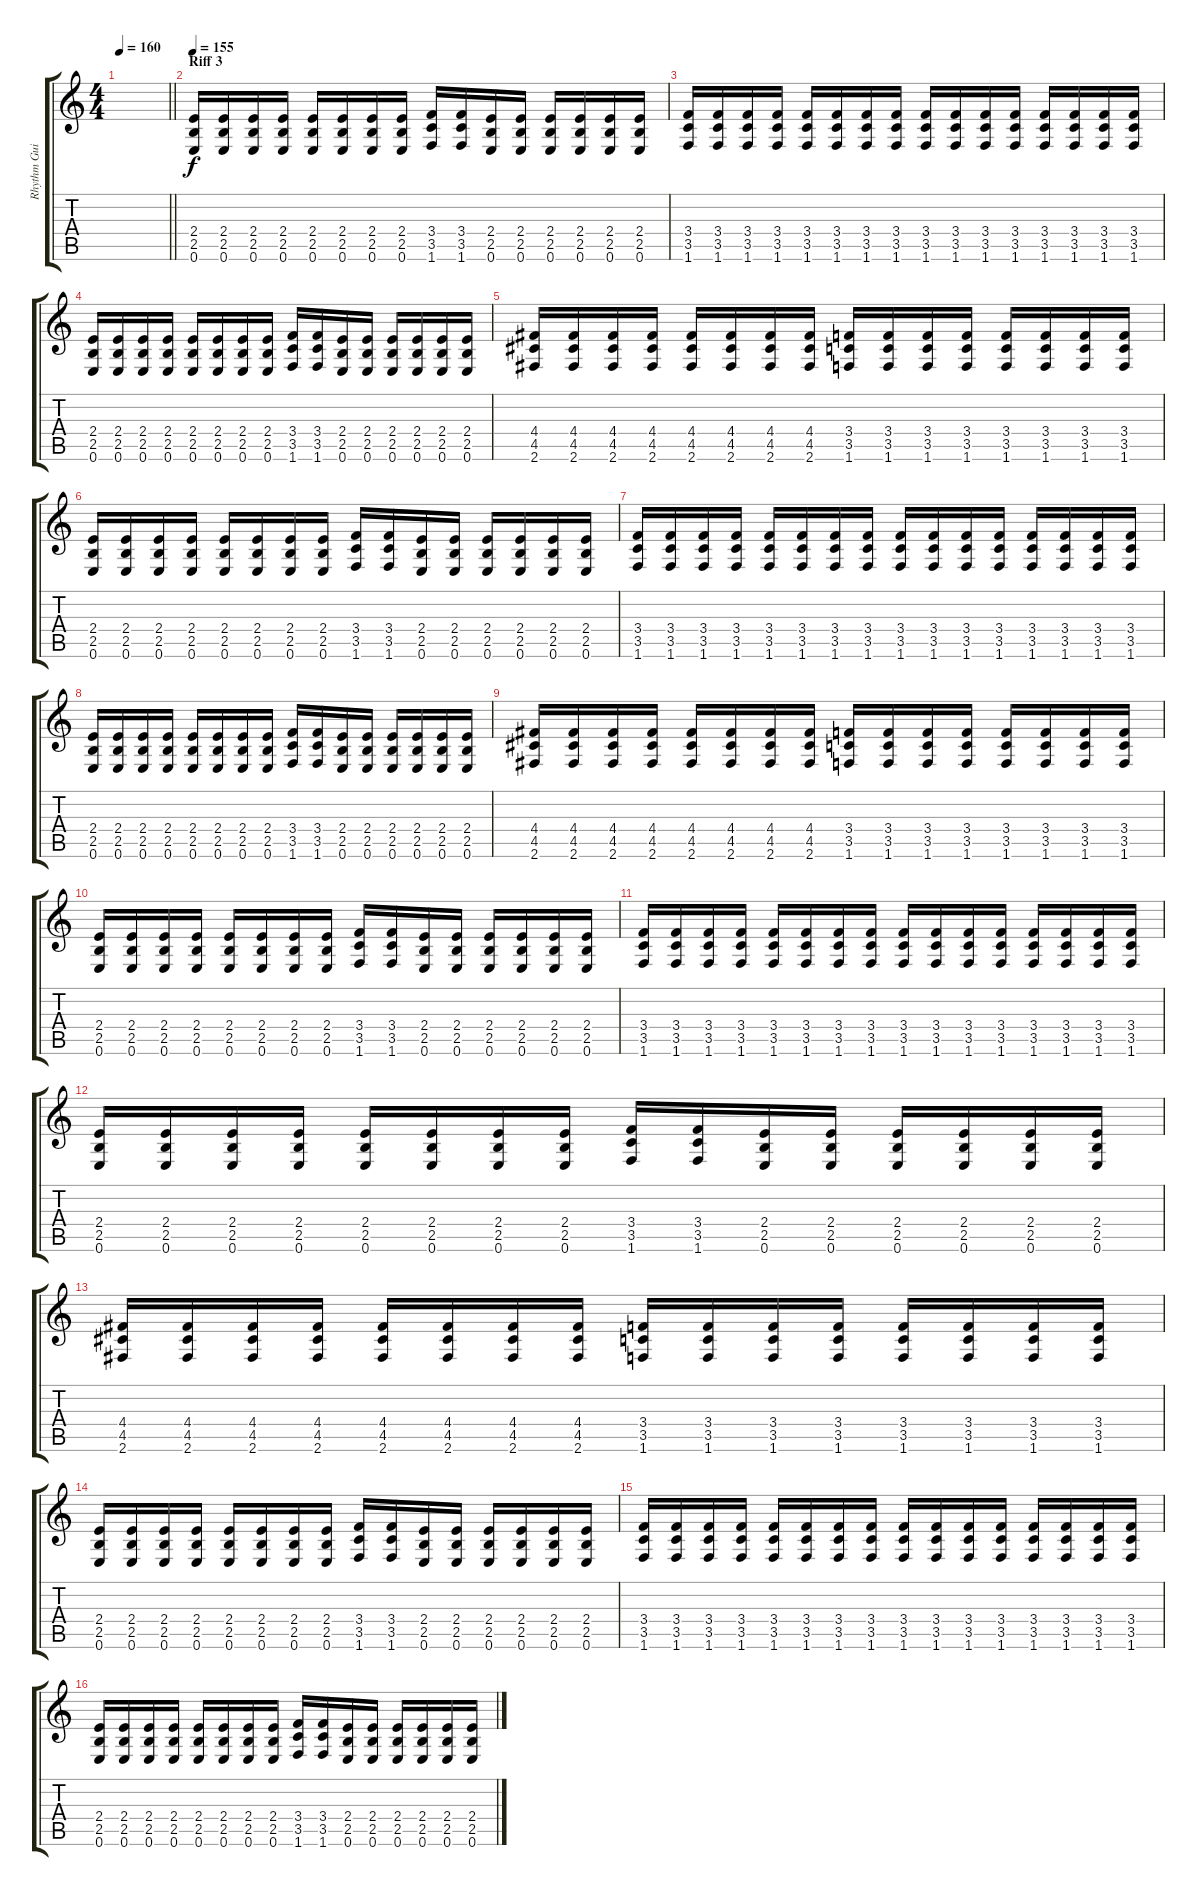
\track ("Rhythm Guitar" "Rhythm Gui") {instrument overdrivenguitar}
\staff {score tabs}
\tuning (E4 B3 G3 D3 A2 E2) {hide}
\ts (4 4)
\tempo 160
\clef g2
\barLineRight lightlight
\ks c
|
\section ("" "Riff 3")
\tempo 150
\tempo 155
(2.4 2.5 0.6).16 (2.4 2.5 0.6).16 (2.4 2.5 0.6).16 (2.4 2.5 0.6).16 (2.4 2.5 0.6).16 (2.4 2.5 0.6).16 (2.4 2.5 0.6).16 (2.4 2.5 0.6).16 (3.4 3.5 1.6).16 (3.4 3.5 1.6).16 (2.4 2.5 0.6).16 (2.4 2.5 0.6).16 (2.4 2.5 0.6).16 (2.4 2.5 0.6).16 (2.4 2.5 0.6).16 (2.4 2.5 0.6).16 |
(3.4 3.5 1.6).16 (3.4 3.5 1.6).16 (3.4 3.5 1.6).16 (3.4 3.5 1.6).16 (3.4 3.5 1.6).16 (3.4 3.5 1.6).16 (3.4 3.5 1.6).16 (3.4 3.5 1.6).16 (3.4 3.5 1.6).16 (3.4 3.5 1.6).16 (3.4 3.5 1.6).16 (3.4 3.5 1.6).16 (3.4 3.5 1.6).16 (3.4 3.5 1.6).16 (3.4 3.5 1.6).16 (3.4 3.5 1.6).16 |
(2.4 2.5 0.6).16 (2.4 2.5 0.6).16 (2.4 2.5 0.6).16 (2.4 2.5 0.6).16 (2.4 2.5 0.6).16 (2.4 2.5 0.6).16 (2.4 2.5 0.6).16 (2.4 2.5 0.6).16 (3.4 3.5 1.6).16 (3.4 3.5 1.6).16 (2.4 2.5 0.6).16 (2.4 2.5 0.6).16 (2.4 2.5 0.6).16 (2.4 2.5 0.6).16 (2.4 2.5 0.6).16 (2.4 2.5 0.6).16 |
(4.4 4.5 2.6).16 (4.4 4.5 2.6).16 (4.4 4.5 2.6).16 (4.4 4.5 2.6).16 (4.4 4.5 2.6).16 (4.4 4.5 2.6).16 (4.4 4.5 2.6).16 (4.4 4.5 2.6).16 (3.4 3.5 1.6).16 (3.4 3.5 1.6).16 (3.4 3.5 1.6).16 (3.4 3.5 1.6).16 (3.4 3.5 1.6).16 (3.4 3.5 1.6).16 (3.4 3.5 1.6).16 (3.4 3.5 1.6).16 |
(2.4 2.5 0.6).16 (2.4 2.5 0.6).16 (2.4 2.5 0.6).16 (2.4 2.5 0.6).16 (2.4 2.5 0.6).16 (2.4 2.5 0.6).16 (2.4 2.5 0.6).16 (2.4 2.5 0.6).16 (3.4 3.5 1.6).16 (3.4 3.5 1.6).16 (2.4 2.5 0.6).16 (2.4 2.5 0.6).16 (2.4 2.5 0.6).16 (2.4 2.5 0.6).16 (2.4 2.5 0.6).16 (2.4 2.5 0.6).16 |
(3.4 3.5 1.6).16 (3.4 3.5 1.6).16 (3.4 3.5 1.6).16 (3.4 3.5 1.6).16 (3.4 3.5 1.6).16 (3.4 3.5 1.6).16 (3.4 3.5 1.6).16 (3.4 3.5 1.6).16 (3.4 3.5 1.6).16 (3.4 3.5 1.6).16 (3.4 3.5 1.6).16 (3.4 3.5 1.6).16 (3.4 3.5 1.6).16 (3.4 3.5 1.6).16 (3.4 3.5 1.6).16 (3.4 3.5 1.6).16 |
(2.4 2.5 0.6).16 (2.4 2.5 0.6).16 (2.4 2.5 0.6).16 (2.4 2.5 0.6).16 (2.4 2.5 0.6).16 (2.4 2.5 0.6).16 (2.4 2.5 0.6).16 (2.4 2.5 0.6).16 (3.4 3.5 1.6).16 (3.4 3.5 1.6).16 (2.4 2.5 0.6).16 (2.4 2.5 0.6).16 (2.4 2.5 0.6).16 (2.4 2.5 0.6).16 (2.4 2.5 0.6).16 (2.4 2.5 0.6).16 |
(4.4 4.5 2.6).16 (4.4 4.5 2.6).16 (4.4 4.5 2.6).16 (4.4 4.5 2.6).16 (4.4 4.5 2.6).16 (4.4 4.5 2.6).16 (4.4 4.5 2.6).16 (4.4 4.5 2.6).16 (3.4 3.5 1.6).16 (3.4 3.5 1.6).16 (3.4 3.5 1.6).16 (3.4 3.5 1.6).16 (3.4 3.5 1.6).16 (3.4 3.5 1.6).16 (3.4 3.5 1.6).16 (3.4 3.5 1.6).16 |
(2.4 2.5 0.6).16 (2.4 2.5 0.6).16 (2.4 2.5 0.6).16 (2.4 2.5 0.6).16 (2.4 2.5 0.6).16 (2.4 2.5 0.6).16 (2.4 2.5 0.6).16 (2.4 2.5 0.6).16 (3.4 3.5 1.6).16 (3.4 3.5 1.6).16 (2.4 2.5 0.6).16 (2.4 2.5 0.6).16 (2.4 2.5 0.6).16 (2.4 2.5 0.6).16 (2.4 2.5 0.6).16 (2.4 2.5 0.6).16 |
(3.4 3.5 1.6).16 (3.4 3.5 1.6).16 (3.4 3.5 1.6).16 (3.4 3.5 1.6).16 (3.4 3.5 1.6).16 (3.4 3.5 1.6).16 (3.4 3.5 1.6).16 (3.4 3.5 1.6).16 (3.4 3.5 1.6).16 (3.4 3.5 1.6).16 (3.4 3.5 1.6).16 (3.4 3.5 1.6).16 (3.4 3.5 1.6).16 (3.4 3.5 1.6).16 (3.4 3.5 1.6).16 (3.4 3.5 1.6).16 |
(2.4 2.5 0.6).16 (2.4 2.5 0.6).16 (2.4 2.5 0.6).16 (2.4 2.5 0.6).16 (2.4 2.5 0.6).16 (2.4 2.5 0.6).16 (2.4 2.5 0.6).16 (2.4 2.5 0.6).16 (3.4 3.5 1.6).16 (3.4 3.5 1.6).16 (2.4 2.5 0.6).16 (2.4 2.5 0.6).16 (2.4 2.5 0.6).16 (2.4 2.5 0.6).16 (2.4 2.5 0.6).16 (2.4 2.5 0.6).16 |
(4.4 4.5 2.6).16 (4.4 4.5 2.6).16 (4.4 4.5 2.6).16 (4.4 4.5 2.6).16 (4.4 4.5 2.6).16 (4.4 4.5 2.6).16 (4.4 4.5 2.6).16 (4.4 4.5 2.6).16 (3.4 3.5 1.6).16 (3.4 3.5 1.6).16 (3.4 3.5 1.6).16 (3.4 3.5 1.6).16 (3.4 3.5 1.6).16 (3.4 3.5 1.6).16 (3.4 3.5 1.6).16 (3.4 3.5 1.6).16 |
(2.4 2.5 0.6).16 (2.4 2.5 0.6).16 (2.4 2.5 0.6).16 (2.4 2.5 0.6).16 (2.4 2.5 0.6).16 (2.4 2.5 0.6).16 (2.4 2.5 0.6).16 (2.4 2.5 0.6).16 (3.4 3.5 1.6).16 (3.4 3.5 1.6).16 (2.4 2.5 0.6).16 (2.4 2.5 0.6).16 (2.4 2.5 0.6).16 (2.4 2.5 0.6).16 (2.4 2.5 0.6).16 (2.4 2.5 0.6).16 |
(3.4 3.5 1.6).16 (3.4 3.5 1.6).16 (3.4 3.5 1.6).16 (3.4 3.5 1.6).16 (3.4 3.5 1.6).16 (3.4 3.5 1.6).16 (3.4 3.5 1.6).16 (3.4 3.5 1.6).16 (3.4 3.5 1.6).16 (3.4 3.5 1.6).16 (3.4 3.5 1.6).16 (3.4 3.5 1.6).16 (3.4 3.5 1.6).16 (3.4 3.5 1.6).16 (3.4 3.5 1.6).16 (3.4 3.5 1.6).16 |
(2.4 2.5 0.6).16 (2.4 2.5 0.6).16 (2.4 2.5 0.6).16 (2.4 2.5 0.6).16 (2.4 2.5 0.6).16 (2.4 2.5 0.6).16 (2.4 2.5 0.6).16 (2.4 2.5 0.6).16 (3.4 3.5 1.6).16 (3.4 3.5 1.6).16 (2.4 2.5 0.6).16 (2.4 2.5 0.6).16 (2.4 2.5 0.6).16 (2.4 2.5 0.6).16 (2.4 2.5 0.6).16 (2.4 2.5 0.6).16
